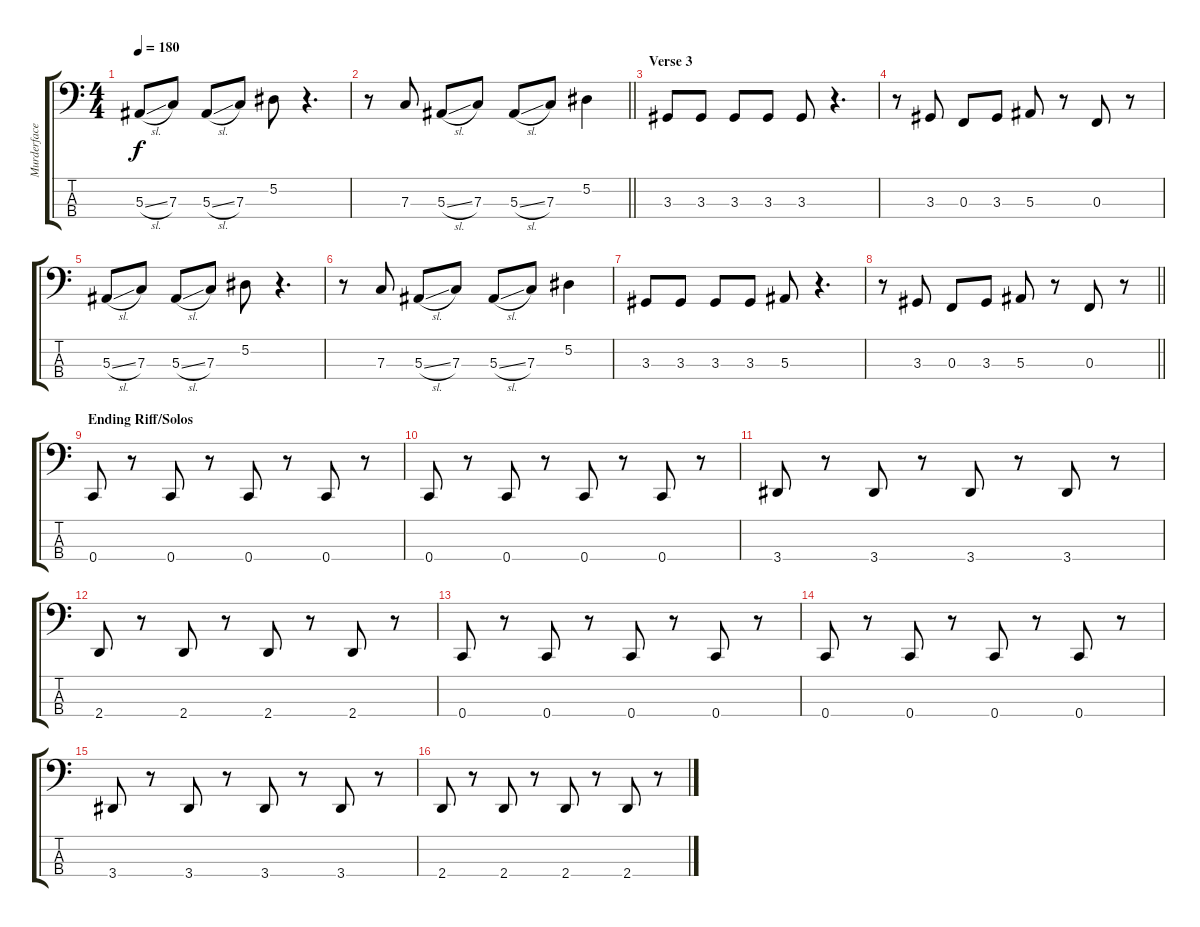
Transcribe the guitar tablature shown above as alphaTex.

\track ("Murderface" "Murderface") {instrument electricbassfinger}
\staff {score tabs}
\tuning (Eb2 Bb1 F1 C1) {hide}
\ts (4 4)
\tempo 180
\clef f4
\ks c
5.3{sl}.8{dy f} 7.3.8 5.3{sl}.8 7.3.8 5.2.8 r.4{d} |
\barLineRight lightlight
r.8 7.3.8 5.3{sl}.8 7.3.8 5.3{sl}.8 7.3.8 5.2.4 |
\section ("" "Verse 3")
3.3.8 3.3.8 3.3.8 3.3.8 3.3.8 r.4{d} |
r.8 3.3.8 0.3.8 3.3.8 5.3.8 r.8 0.3.8 r.8 |
5.3{sl}.8 7.3.8 5.3{sl}.8 7.3.8 5.2.8 r.4{d} |
r.8 7.3.8 5.3{sl}.8 7.3.8 5.3{sl}.8 7.3.8 5.2.4 |
3.3.8 3.3.8 3.3.8 3.3.8 5.3.8 r.4{d} |
\barLineRight lightlight
r.8 3.3.8 0.3.8 3.3.8 5.3.8 r.8 0.3.8 r.8 |
\section ("" "Ending Riff/Solos")
0.4.8 r.8 0.4.8 r.8 0.4.8 r.8 0.4.8 r.8 |
0.4.8 r.8 0.4.8 r.8 0.4.8 r.8 0.4.8 r.8 |
3.4.8 r.8 3.4.8 r.8 3.4.8 r.8 3.4.8 r.8 |
2.4.8 r.8 2.4.8 r.8 2.4.8 r.8 2.4.8 r.8 |
0.4.8 r.8 0.4.8 r.8 0.4.8 r.8 0.4.8 r.8 |
0.4.8 r.8 0.4.8 r.8 0.4.8 r.8 0.4.8 r.8 |
3.4.8 r.8 3.4.8 r.8 3.4.8 r.8 3.4.8 r.8 |
2.4.8 r.8 2.4.8 r.8 2.4.8 r.8 2.4.8 r.8
